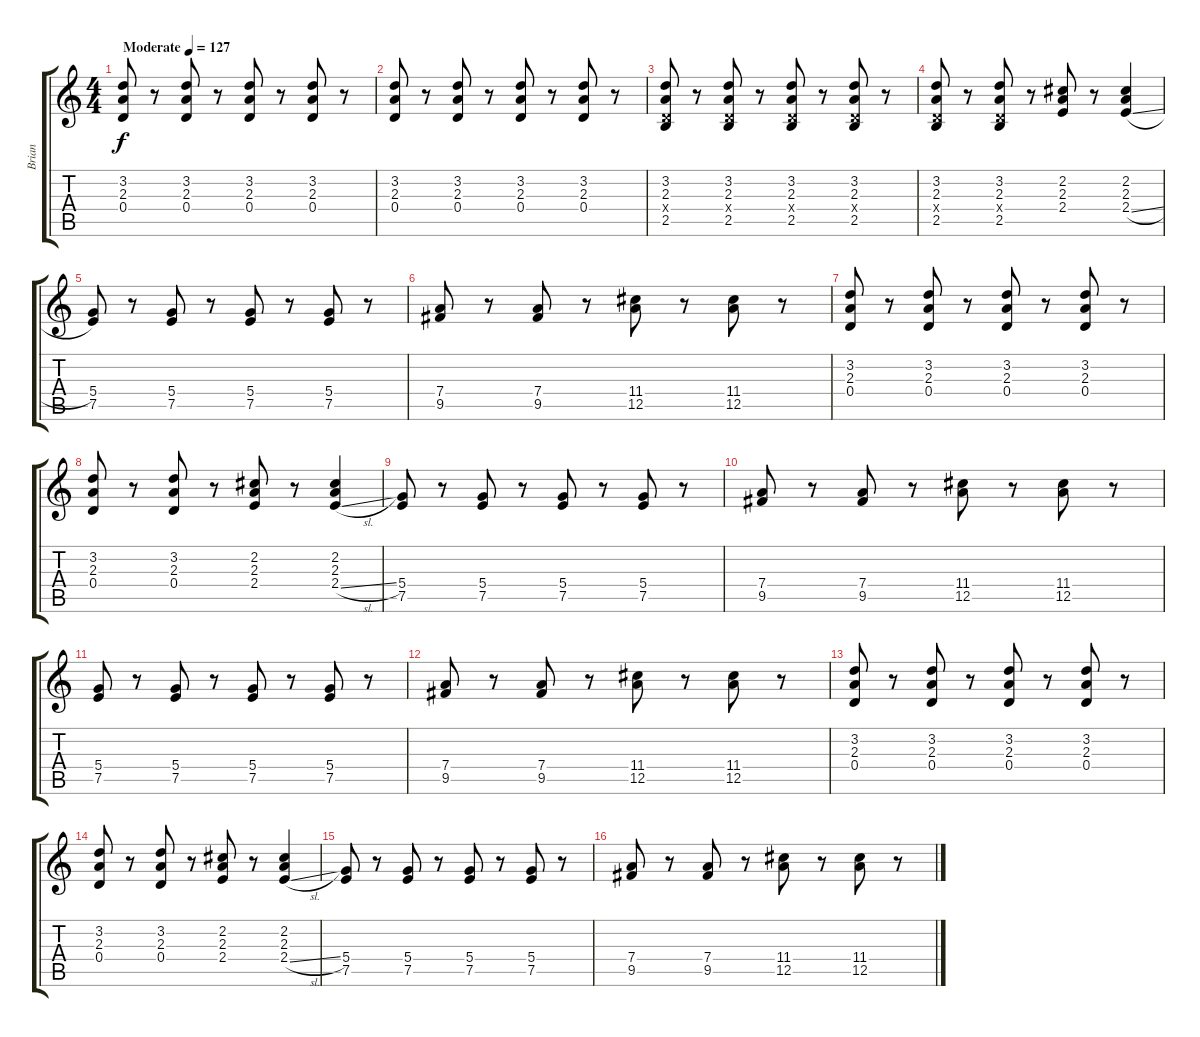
\track ("Brian" "Brian") {instrument distortionguitar}
\staff {score tabs}
\tuning (E4 B3 G3 D3 A2 D2) {hide}
\ts (4 4)
\tempo (127 "Moderate")
\clef g2
\ks c
(3.2 2.3 0.4).8{dy f instrument distortionguitar} r.8 (3.2 2.3 0.4).8 r.8 (3.2 2.3 0.4).8 r.8 (3.2 2.3 0.4).8 r.8 |
(3.2 2.3 0.4).8 r.8 (3.2 2.3 0.4).8 r.8 (3.2 2.3 0.4).8 r.8 (3.2 2.3 0.4).8 r.8 |
(3.2 2.3 0.4{x} 2.5).8 r.8 (3.2 2.3 0.4{x} 2.5).8 r.8 (3.2 2.3 0.4{x} 2.5).8 r.8 (3.2 2.3 0.4{x} 2.5).8 r.8 |
(3.2 2.3 0.4{x} 2.5).8 r.8 (3.2 2.3 0.4{x} 2.5).8 r.8 (2.2 2.3 2.4).8 r.8 (2.2 2.3 2.4{sl}).4 |
(5.4 7.5).8 r.8 (5.4 7.5).8 r.8 (5.4 7.5).8 r.8 (5.4 7.5).8 r.8 |
(7.4 9.5).8 r.8 (7.4 9.5).8 r.8 (11.4 12.5).8 r.8 (11.4 12.5).8 r.8 |
(3.2 2.3 0.4).8 r.8 (3.2 2.3 0.4).8 r.8 (3.2 2.3 0.4).8 r.8 (3.2 2.3 0.4).8 r.8 |
(3.2 2.3 0.4).8 r.8 (3.2 2.3 0.4).8 r.8 (2.2 2.3 2.4).8 r.8 (2.2 2.3 2.4{sl}).4 |
(5.4 7.5).8 r.8 (5.4 7.5).8 r.8 (5.4 7.5).8 r.8 (5.4 7.5).8 r.8 |
(7.4 9.5).8 r.8 (7.4 9.5).8 r.8 (11.4 12.5).8 r.8 (11.4 12.5).8 r.8 |
(5.4 7.5).8 r.8 (5.4 7.5).8 r.8 (5.4 7.5).8 r.8 (5.4 7.5).8 r.8 |
(7.4 9.5).8 r.8 (7.4 9.5).8 r.8 (11.4 12.5).8 r.8 (11.4 12.5).8 r.8 |
(3.2 2.3 0.4).8 r.8 (3.2 2.3 0.4).8 r.8 (3.2 2.3 0.4).8 r.8 (3.2 2.3 0.4).8 r.8 |
(3.2 2.3 0.4).8 r.8 (3.2 2.3 0.4).8 r.8 (2.2 2.3 2.4).8 r.8 (2.2 2.3 2.4{sl}).4 |
(5.4 7.5).8 r.8 (5.4 7.5).8 r.8 (5.4 7.5).8 r.8 (5.4 7.5).8 r.8 |
(7.4 9.5).8 r.8 (7.4 9.5).8 r.8 (11.4 12.5).8 r.8 (11.4 12.5).8 r.8
